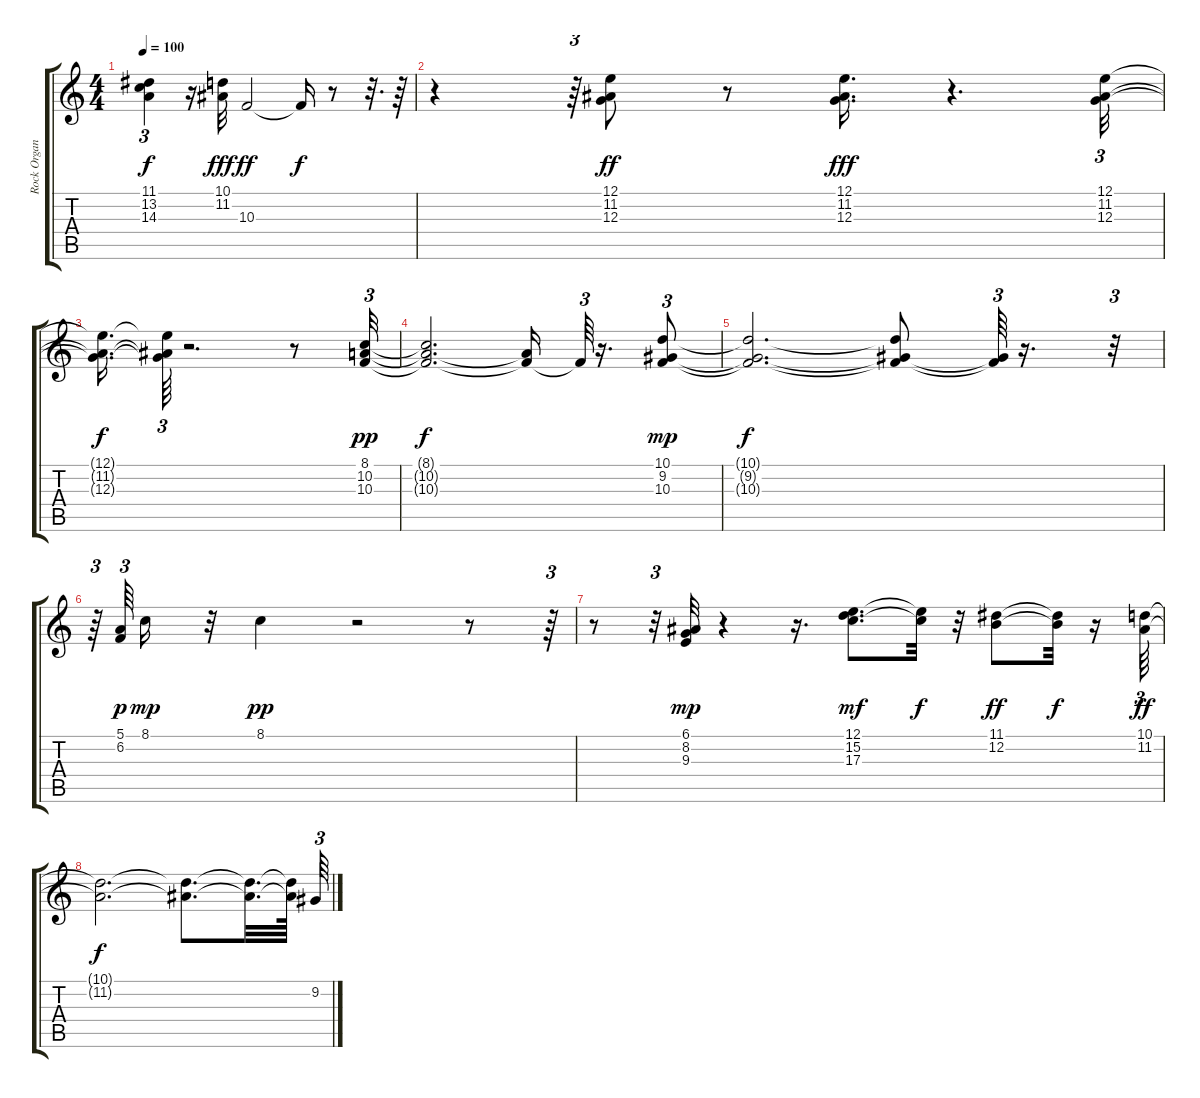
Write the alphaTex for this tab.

\track ("Rock Organ" "Rock Organ") {instrument rockorgan}
\staff {score tabs}
\tuning (E4 B3 G3 D3 A2 E2) {hide}
\ts (4 4)
\tempo 100
\clef g2
\ks c
(11.1{t} 13.2{t} 14.3{t}).4{tu (3 2) dy f} r.16 (10.1 11.2).32{dy fff} 10.3.2{dy ff} 10.3{t}.16{dy f} r.8 r.32{d} r.64 |
r.4 r.64{tu (3 2)} (12.1 11.2 12.3).8{dy ff} r.8 (12.1 11.2 12.3).16{d dy fff} r.4{d} (12.1 11.2 12.3).32{tu (3 2)} |
(12.1{t} 11.2{t} 12.3{t}).16{d dy f} (12.1{t} 11.2{t} 12.3{t}).64{tu (3 2)} r.2{d} r.8 (8.1 10.2 10.3).32{tu (3 2) dy pp} |
(8.1{t} 10.2{t} 10.3{t}).2{d dy f} (10.2{t} 10.3{t}).16 10.3{t}.64{tu (3 2)} r.16{d} (10.1 9.2 10.3).8{tu (3 2) dy mp} |
(10.1{t} 9.2{t} 10.3{t}).2{d dy f} (10.1{t} 9.2{t} 10.3{t}).8 (9.2{t} 10.3{t}).64{tu (3 2)} r.16{d} r.32{tu (3 2)} |
r.64{tu (3 2)} (5.1 6.2).64{tu (3 2) dy p} 8.1.16{dy mp} r.32 8.1.4{dy pp} r.2 r.8 r.64{tu (3 2)} |
r.8 r.32{tu (3 2)} (6.1 8.2 9.3).32{dy mp} r.4 r.16{d} (12.1 15.2 17.3).8{d dy mf} (12.1{t} 17.3{t}).32{dy f} r.32 (11.1 12.2).8{dy ff} (11.1{t} 12.2{t}).32{dy f} r.16 (10.1 11.2).64{tu (3 2) dy ff} |
(10.1{t} 11.2{t}).2{d dy f} (10.1{t} 11.2{t}).8{d} (10.1{t} 11.2{t}).32{d} (10.1{t} 11.2{t}).64 9.2.64{tu (3 2)}
